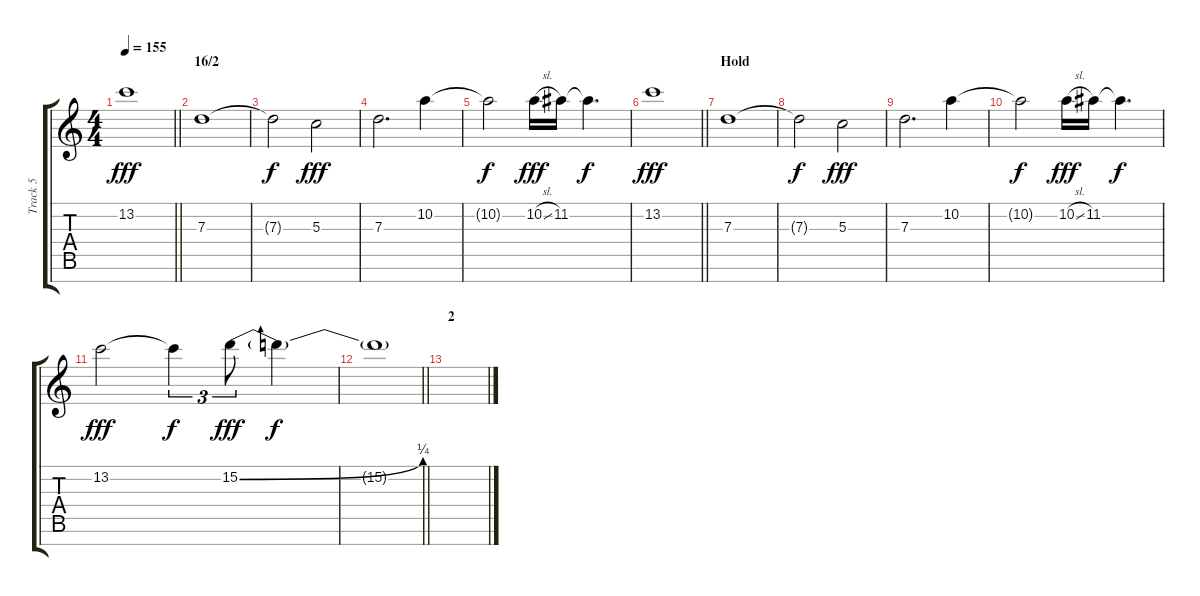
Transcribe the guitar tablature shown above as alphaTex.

\track ("Track 5" "Track 5") {instrument overdrivenguitar}
\staff {score tabs}
\tuning (E4 B3 G3 D3 A2 E2 B1) {hide}
\ts (4 4)
\tempo 155
\clef g2
\barLineRight lightlight
\ks c
13.2.1{dy fff} |
\section ("" "16/2")
7.3.1 |
7.3{t}.2{dy f} 5.3.2{dy fff} |
7.3.2{d} 10.2.4 |
10.2{t}.2{dy f} 10.2{sl}.16{dy fff} 11.2.16 11.2{t}.4{d dy f} |
\barLineRight lightlight
13.2.1{dy fff} |
\section ("" "Hold")
7.3.1 |
7.3{t}.2{dy f} 5.3.2{dy fff} |
7.3.2{d} 10.2.4 |
10.2{t}.2{dy f} 10.2{sl}.16{dy fff} 11.2.16 11.2{t}.4{d dy f} |
13.2.2{dy fff} 13.2{t}.4{tu (3 2) dy f} 15.2{be (bend 0 0 60 1)}.8{tu (3 2) dy fff} 15.2{t}.4{dy f} |
\barLineRight lightlight
15.2{t}.1 |
\section ("" "2")
